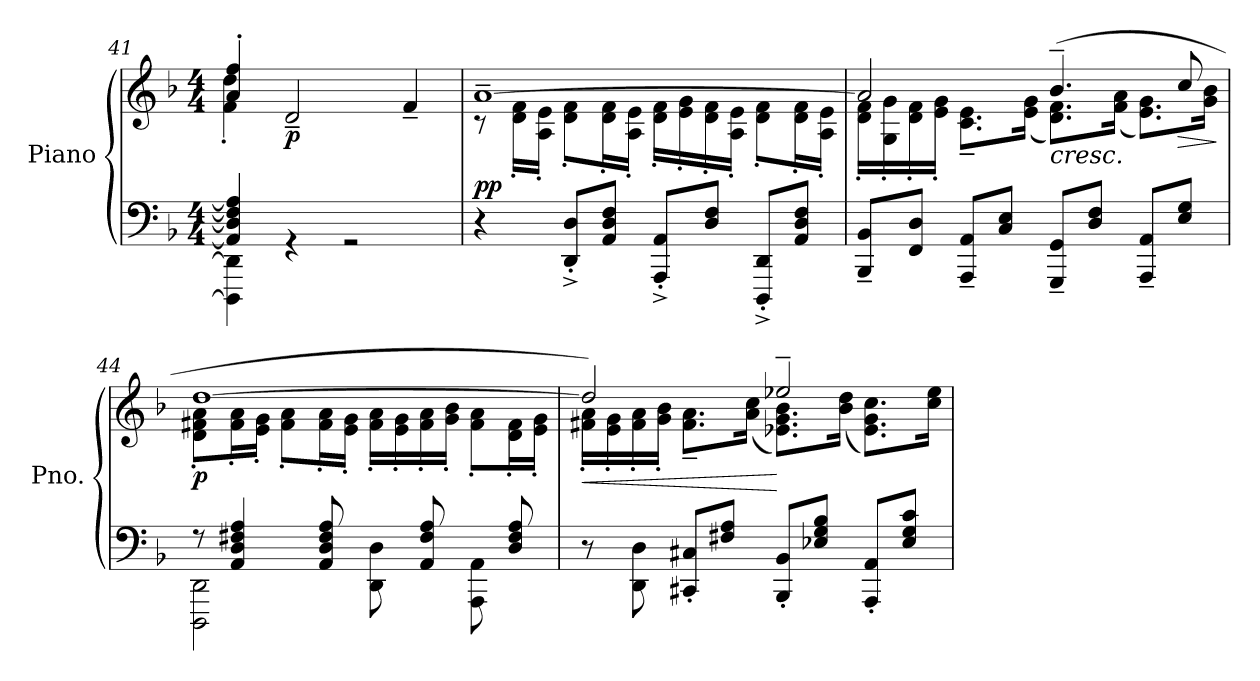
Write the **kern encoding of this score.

**kern	**kern	**dynam
*part1	*part1	*part1
*staff2	*staff1	*staff1/2
*I"Piano	*	*
*I'Pno.	*	*
*clefF4	*clefG2	*
*k[b-]	*k[b-]	*
*M4/4	*M4/4	*
=41	=41	=41
*^	*^	*
4AA/] 4D/] 4F/] 4A/]	4DDD\] 4DD\]	4a/' 4ff/'	4f\' 4dd\'	.
!	!	!	!	!LO:DY:b
4rGG	2ryy	2d~/	2.ryy	p
2rGG	.	.	.	.
.	4ryy	4f~/	.	.
!!LO:LB:g=z	!!
=42	=42	=42	=42	=42
!	!	!	!	!LO:DY:b
*v	*v	*	*	*
4r	[1a~	8r	pp
.	.	16d\' 16f\'LL	.
.	.	16A\' 16e\'JJ	.
8DD'^/ 8D'^/L	.	8d\' 8f\'L	.
8AA/ 8D/ 8F/J	.	16d\' 16f\'L	.
.	.	16A\' 16e\'JJ	.
8AAA'^/ 8AA'^/L	.	16d\' 16f\'LL	.
.	.	16e\' 16g\'	.
8D/ 8F/J	.	16d\' 16f\'	.
.	.	16A\' 16e\'JJ	.
8DDD'^/ 8DD'^/L	.	8d\' 8f\'L	.
8AA/ 8D/ 8F/J	.	16d\' 16f\'L	.
.	.	16A\' 16e\'JJ	.
=43	=43	=43	=43
8BBB-~/ 8BB-~/L	2a/]	16d\' 16f\'LL	.
.	.	16G\' 16g\'	.
8FF/ 8D/J	.	16d\' 16f\'	.
.	.	16e\' 16g\'JJ	.
8AAA~/ 8AA~/L	.	8.c\~ 8.e\~L	.
8C/ 8E/J	.	.	.
.	.	(<16e\ 16g\Jk	.
!	!	!	!LO:HP:b
8GGG~/ 8GG~/L	(>4.b-~/	8.d\ 8.f\L)	<
8D/ 8F/J	.	.	.
.	.	(<16f\ 16a\Jk	.
8AAA~/ 8AA~/L	.	8.e\ 8.g\L)	.
!	!	!	!LO:HP:b
8E/ 8G/J	8cc/	.	>
.	.	16g\ 16b-\Jk	.
*	*v	*v	*
.	.	]
=44	=44	=44
*^	*^	*
!	!	!	!	!LO:DY:b
8r	2DDD\ 2DD\	[1dd	8d\' 8f#X\' 8a\'L	p
4AA/ 4D/ 4F#X/ 4A/	.	.	16f#\' 16a\'L	.
.	.	.	16e\' 16g\'JJ	.
.	.	.	8f#\' 8a\'L	.
8AA/ 8D/ 8F#/ 8A/	.	.	16f#\' 16a\'L	.
.	.	.	16e\' 16g\'JJ	.
8ryy	8DD\ 8D\	.	16f#\' 16a\'LL	.
.	.	.	16e\' 16g\'	.
8AA/ 8F#/ 8A/	8ryy	.	16f#\' 16a\'	.
.	.	.	16g\' 16b-\'JJ	.
8ryy	8AAA\ 8AA\	.	8f#\' 8a\'L	.
8D/ 8F#/ 8A/	8ryy	.	16d\' 16f#\'L	.
.	.	.	16e\' 16g\'JJ	.
*v	*v	*	*	*
!!LO:LB:g=z	!!
=45	=45	=45	=45
!	!	!	!LO:HP:b
8r	2dd/])	16f#X\' 16a\'LL	<
.	.	16e\' 16g\'	.
8DD\ 8D\	.	16f#\' 16a\'	.
.	.	16g\' 16b-\'JJ	.
8CC#X'/ 8C#X'/L	.	8.f#\~ 8.a\~L	.
8F#X/ 8A/J	.	.	.
.	.	(<16a\ 16cc\Jk	.
8BBB-'/ 8BB-'/L	2ee-X~/	8.e-X\ 8.g\ 8.b-\L)	[
8E-X/ 8G/ 8B-/J	.	.	.
.	.	(<16b-\ 16dd\Jk	.
8AAA'/ 8AA'/L	.	8.e-\ 8.g\ 8.cc\L)	.
8E-/ 8G/ 8c/J	.	.	.
.	.	16cc\ 16ee-\Jk	.
*	*v	*v	*
.	.	[
=	=	=
*-	*-	*-
